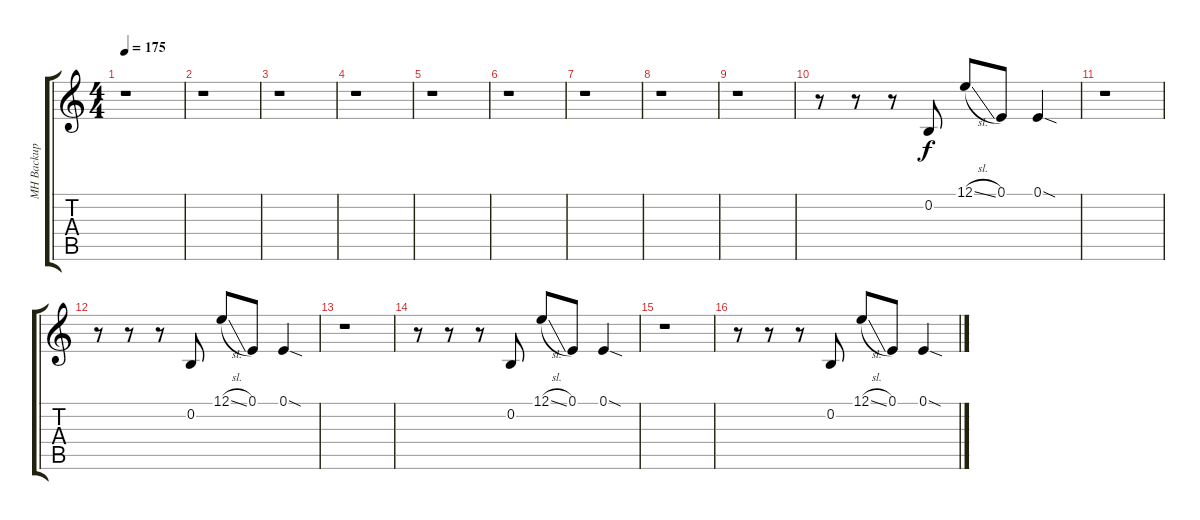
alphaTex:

\track ("MH Backup Vocals" "MH Backup ") {instrument cello}
\staff {score tabs}
\tuning (E4 B3 G3 D3 A2 E2) {hide}
\ts (4 4)
\tempo 175
\clef g2
\ks c
r.1{dy f} |
r.1 |
r.1 |
r.1 |
r.1 |
r.1 |
r.1 |
r.1 |
r.1 |
r.8 r.8 r.8 0.2.8 12.1{sl}.8 0.1.8 0.1{sod}.4 |
r.1 |
r.8 r.8 r.8 0.2.8 12.1{sl}.8 0.1.8 0.1{sod}.4 |
r.1 |
r.8 r.8 r.8 0.2.8 12.1{sl}.8 0.1.8 0.1{sod}.4 |
r.1 |
r.8 r.8 r.8 0.2.8 12.1{sl}.8 0.1.8 0.1{sod}.4
